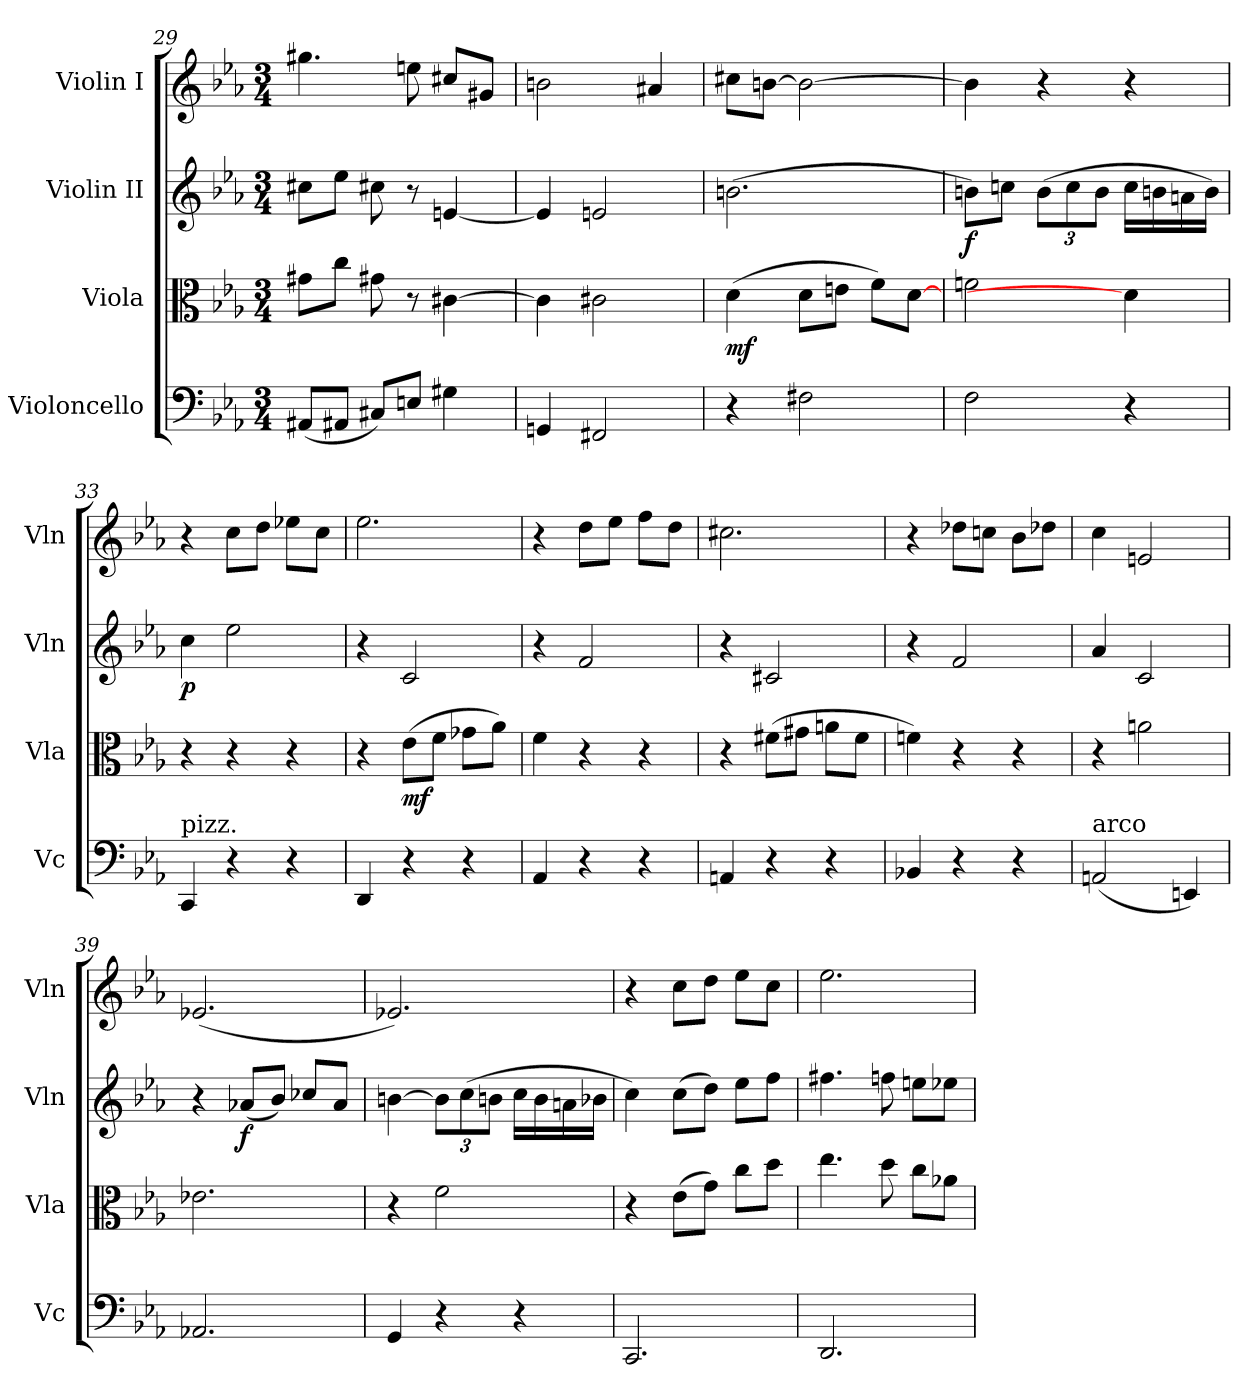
**kern	**kern	**dynam	**kern	**dynam	**kern
*part4	*part3	*part3	*part2	*part2	*part1
*staff4	*staff3	*staff3	*staff2	*staff2	*staff1
*I"Violoncello	*I"Viola	*	*I"Violin II	*	*I"Violin I
*I'Vc	*I'Vla	*	*I'Vln	*	*I'Vln
*clefF4	*clefC3	*	*clefG2	*	*clefG2
*k[b-e-a-]	*k[b-e-a-]	*	*k[b-e-a-]	*	*k[b-e-a-]
*M3/4	*M3/4	*	*M3/4	*	*M3/4
=29	=29	=29	=29	=29	=29
(<8AA#X/L	8g#X\L	.	8cc#X\L	.	4.gg#X\
8AA#X/J	8cc\J	.	8ee-\J	.	.
8C#X/L)	8g#X\	.	8cc#X\	.	.
8En/J	8r	.	8r	.	8een\
4G#X\	[4c#X\	.	[4en/	.	8cc#X/L
.	.	.	.	.	8g#X/J
=30	=30	=30	=30	=30	=30
4GGn/	4c#\]	.	4e/]	.	2bn\
2FF#X/	2c#X\	.	2en/	.	.
.	.	.	.	.	4a#X/
=31	=31	=31	=31	=31	=31
!	!	!LO:DY:b	!	!	!
4r	(>4d\	mf	(>2.bn\	.	8cc#X\L
.	.	.	.	.	[8bn\J
2F#X\	8d\L	.	.	.	2bn\_
.	8en\J	.	.	.	.
.	8f\L)	.	.	.	.
.	[8d\J	.	.	.	.
!!LO:PB:g=z
=32	=32	=32	=32	=32	=32
!	!	!	!	!LO:DY:b	!
2F\	2fn\	.	8bn\L)	f	4b\]
.	.	.	8ccn\J	.	.
*	*	*	*Xbrackettup	*	*
.	.	.	(>12b\L	.	4r
.	.	.	12cc\	.	.
.	.	.	12b\J	.	.
4r	4d\]	.	16cc\LL	.	4r
.	.	.	16bn\	.	.
.	.	.	16an\	.	.
.	.	.	16b\JJ)	.	.
=33	=33	=33	=33	=33	=33
!LO:TX:a:t=pizz.	!	!	!	!	!
!	!	!	!	!LO:DY:b	!
4CC/	4r	.	4cc\	p	4r
4r	4r	.	2ee-\	.	8cc\L
.	.	.	.	.	8dd\J
4r	4r	.	.	.	8ee-X\L
.	.	.	.	.	8cc\J
=34	=34	=34	=34	=34	=34
4DD/	4r	.	4r	.	2.ee-\
!	!	!LO:DY:b	!	!	!
4r	(>8e-\L	mf	2c/	.	.
.	8f\J	.	.	.	.
4r	8g-X\L	.	.	.	.
.	8a-\J)	.	.	.	.
=35	=35	=35	=35	=35	=35
4AA-/	4f\	.	4r	.	4r
4r	4r	.	2f/	.	8dd\L
.	.	.	.	.	8ee-\J
4r	4r	.	.	.	8ff\L
.	.	.	.	.	8dd\J
=36	=36	=36	=36	=36	=36
4AAn/	4r	.	4r	.	2.cc#X\
4r	(>8f#X\L	.	2c#X/	.	.
.	8g#X\J	.	.	.	.
4r	8an\L	.	.	.	.
.	8f#\J	.	.	.	.
=37	=37	=37	=37	=37	=37
4BB-X/	4fn\)	.	4r	.	4r
4r	4r	.	2f/	.	8dd-X\L
.	.	.	.	.	8ccn\J
4r	4r	.	.	.	8b-\L
.	.	.	.	.	8dd-X\J
=38	=38	=38	=38	=38	=38
!LO:TX:a:t=arco	!	!	!	!	!
(<2AAn/	4r	.	4a-/	.	4cc\
.	2an\	.	2c/	.	2en/
4EEn/)	.	.	.	.	.
!!LO:LB:g=z
=39	=39	=39	=39	=39	=39
2.AA-X/	2.e-X\	.	4r	.	(<2.e-X/
!	!	!	!	!LO:DY:b	!
.	.	.	(<8a-X/L	f	.
.	.	.	8b-/J)	.	.
.	.	.	8cc-X/L	.	.
.	.	.	8a-/J	.	.
=40	=40	=40	=40	=40	=40
4GG/	4r	.	[4bn\	.	2.e-X/)
4r	2f\	.	12b\L]	.	.
.	.	.	(>12cc\	.	.
.	.	.	12bn\J	.	.
4r	.	.	16cc\LL	.	.
.	.	.	16b\	.	.
.	.	.	16an\	.	.
.	.	.	16b-X\JJ	.	.
=41	=41	=41	=41	=41	=41
2.CC/	4r	.	4cc\)	.	4r
.	(>8e-\L	.	(>8cc\L	.	8cc\L
.	8g\J)	.	8dd\J)	.	8dd\J
.	8cc\L	.	8ee-\L	.	8ee-\L
.	8dd\J	.	8ff\J	.	8cc\J
=42	=42	=42	=42	=42	=42
2.DD/	4.ee-\	.	4.ff#X\	.	2.ee-\
.	8dd\	.	8ffn\	.	.
.	8cc\L	.	8een\L	.	.
.	8a-X\J	.	8ee-X\J	.	.
=	=	=	=	=	=
*-	*-	*-	*-	*-	*-
